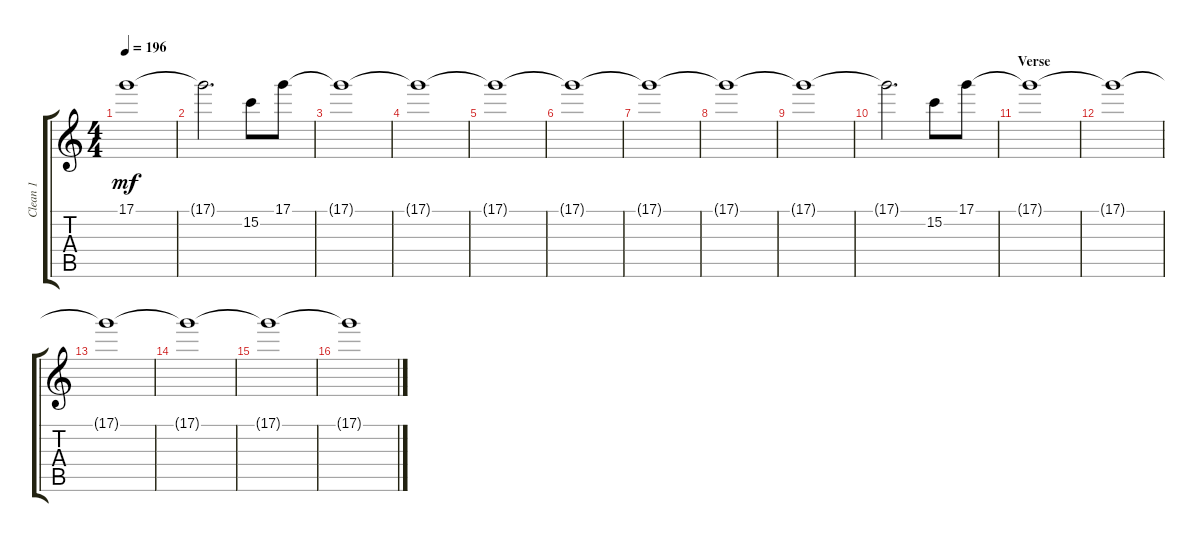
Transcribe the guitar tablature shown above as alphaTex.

\track ("Clean 1" "Clean 1") {instrument electricguitarclean}
\staff {score tabs}
\tuning (D4 A3 F3 C3 G2 C2) {hide}
\ts (4 4)
\tempo 196
\clef g2
\ks aminor
17.1{t}.1{dy mf} |
17.1{t}.2{d} 15.2.8 17.1.8 |
17.1{t}.1 |
17.1{t}.1 |
17.1{t}.1 |
17.1{t}.1 |
17.1{t}.1 |
17.1{t}.1 |
17.1{t}.1 |
17.1{t}.2{d} 15.2.8 17.1.8 |
\section ("" "Verse")
17.1{t}.1 |
17.1{t}.1 |
17.1{t}.1 |
17.1{t}.1 |
17.1{t}.1 |
17.1{t}.1
